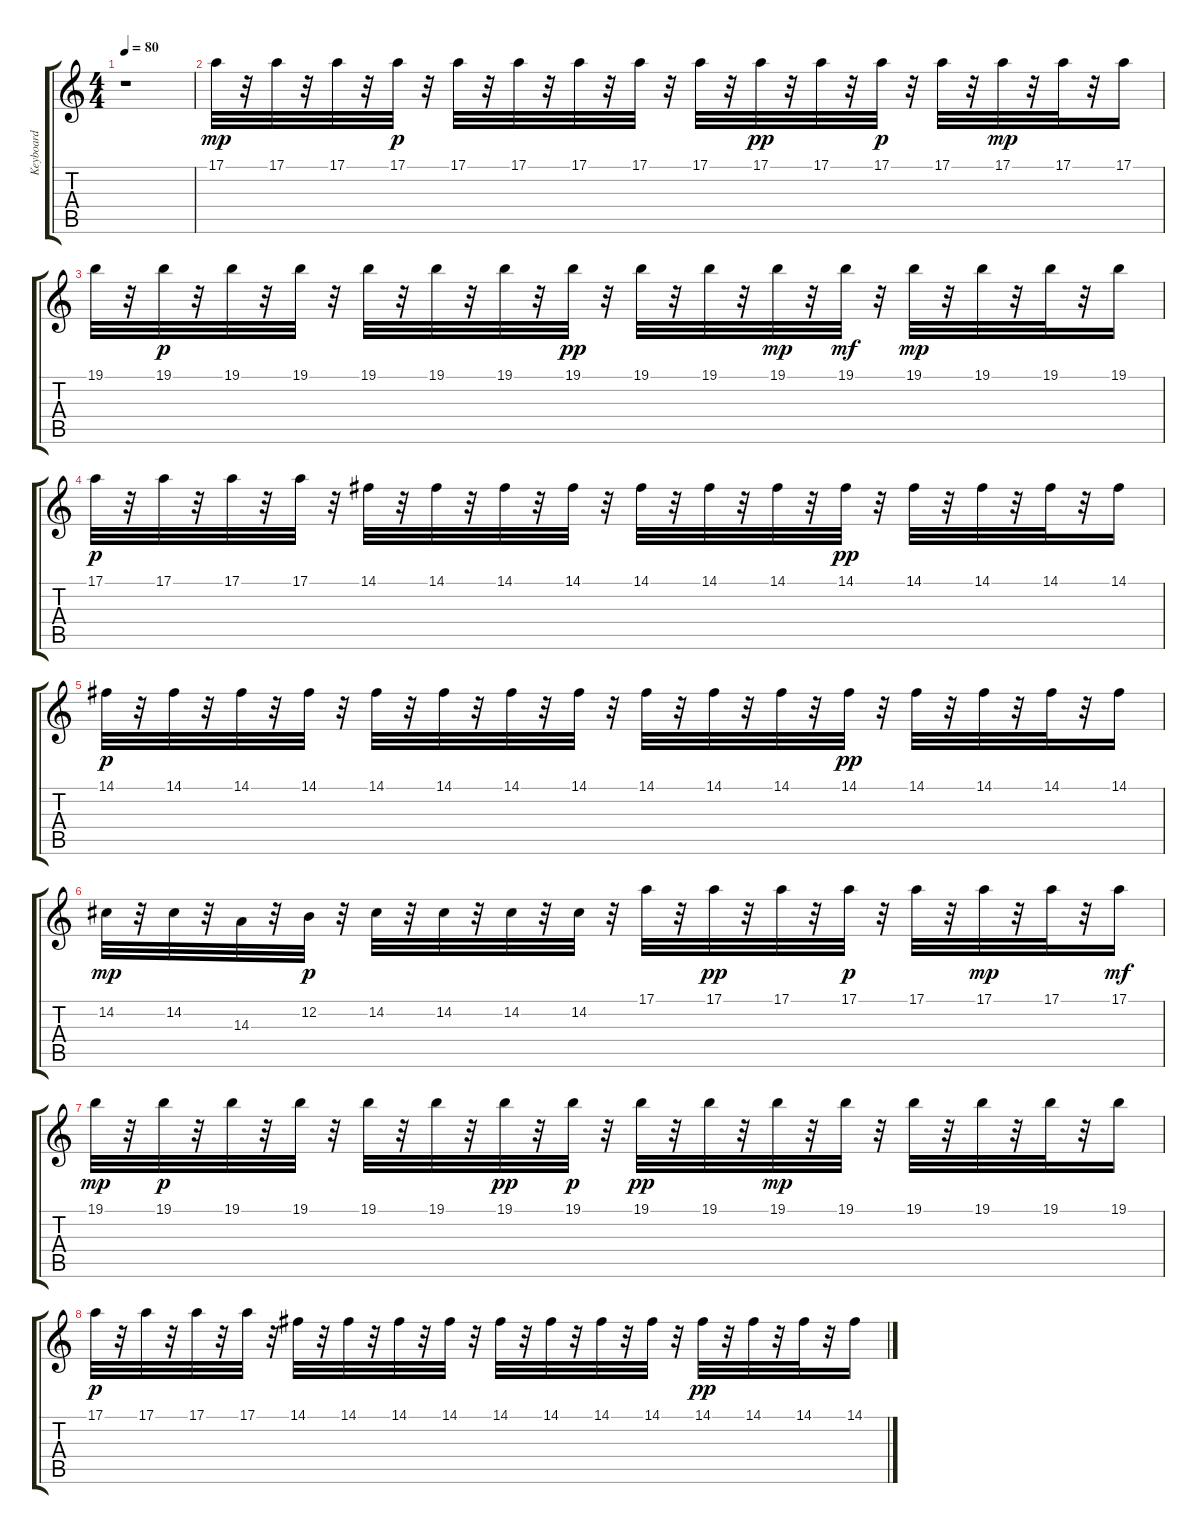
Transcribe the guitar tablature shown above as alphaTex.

\track ("Keyboard" "Keyboard") {instrument lead2sawtooth}
\staff {score tabs}
\tuning (E4 B3 G3 D3 A2 E2) {hide}
\ts (4 4)
\tempo 80
\clef g2
\ks c
r.1{dy mp} |
17.1.32{balance 4} r.32 17.1.32{balance 7} r.32 17.1.32{balance 7} r.32 17.1.32{dy p balance 10} r.32 17.1.32{balance 12} r.32 17.1.32{balance 14} r.32 17.1.32{balance 14} r.32 17.1.32{balance 12} r.32 17.1.32{balance 9} r.32 17.1.32{dy pp balance 7} r.32 17.1.32{balance 5} r.32 17.1.32{dy p balance 2} r.32 17.1.32{balance 4} r.32 17.1.32{dy mp balance 6} r.32 17.1.32{balance 9} r.32 17.1.16{balance 11} |
19.1.32{balance 15} r.32 19.1.32{dy p balance 15} r.32 19.1.32{balance 13} r.32 19.1.32{balance 10} r.32 19.1.32{balance 8} r.32 19.1.32{balance 6} r.32 19.1.32{balance 3} r.32 19.1.32{dy pp balance 3} r.32 19.1.32{balance 5} r.32 19.1.32{balance 7} r.32 19.1.32{dy mp balance 10} r.32 19.1.32{dy mf balance 12} r.32 19.1.32{dy mp balance 15} r.32 19.1.32{balance 14} r.32 19.1.32{balance 12} r.32 19.1.16{balance 9} |
17.1.32{dy p balance 5} r.32 17.1.32{balance 4} r.32 17.1.32{balance 2} r.32 17.1.32{balance 4} r.32 14.1.32{balance 8} r.32 14.1.32{balance 9} r.32 14.1.32{balance 11} r.32 14.1.32{balance 14} r.32 14.1.32{balance 15} r.32 14.1.32{balance 13} r.32 14.1.32{balance 10} r.32 14.1.32{dy pp balance 8} r.32 14.1.32{balance 5} r.32 14.1.32{balance 3} r.32 14.1.32{balance 3} r.32 14.1.16{balance 5} |
14.1.32{dy p balance 9} r.32 14.1.32{balance 10} r.32 14.1.32{balance 12} r.32 14.1.32{balance 15} r.32 14.1.32{balance 14} r.32 14.1.32{balance 11} r.32 14.1.32{balance 9} r.32 14.1.32{balance 7} r.32 14.1.32{balance 4} r.32 14.1.32{balance 2} r.32 14.1.32{balance 4} r.32 14.1.32{dy pp balance 7} r.32 14.1.32{balance 9} r.32 14.1.32{balance 11} r.32 14.1.32{balance 14} r.32 14.1.16{balance 15} |
14.2.32{dy mp balance 11} r.32 14.2.32{balance 10} r.32 14.3.32{balance 8} r.32 12.2.32{dy p balance 3} r.32 14.2.32{balance 3} r.32 14.2.32{balance 3} r.32 14.2.32{balance 7} r.32 14.2.32{balance 8} r.32 17.1.32{balance 10} r.32 17.1.32{dy pp balance 13} r.32 17.1.32{balance 15} r.32 17.1.32{dy p balance 14} r.32 17.1.32{balance 11} r.32 17.1.32{dy mp balance 9} r.32 17.1.32{balance 6} r.32 17.1.16{dy mf balance 4} |
19.1.32{dy mp balance 4} r.32 19.1.32{dy p balance 4} r.32 19.1.32{balance 7} r.32 19.1.32{balance 9} r.32 19.1.32{balance 12} r.32 19.1.32{balance 14} r.32 19.1.32{dy pp balance 15} r.32 19.1.32{dy p balance 10} r.32 19.1.32{dy pp balance 10} r.32 19.1.32{balance 7} r.32 19.1.32{dy mp balance 5} r.32 19.1.32{balance 3} r.32 19.1.32{balance 5} r.32 19.1.32{balance 6} r.32 19.1.32{balance 8} r.32 19.1.16{balance 10} |
17.1.32{dy p balance 14} r.32 17.1.32{balance 15} r.32 17.1.32{balance 13} r.32 17.1.32{balance 11} r.32 14.1.32{balance 9} r.32 14.1.32{balance 4} r.32 14.1.32{balance 4} r.32 14.1.32{balance 2} r.32 14.1.32{balance 5} r.32 14.1.32{balance 9} r.32 14.1.32{balance 9} r.32 14.1.32{balance 12} r.32 14.1.32{dy pp balance 14} r.32 14.1.32{balance 14} r.32 14.1.32{balance 12} r.32 14.1.16{balance 8}
